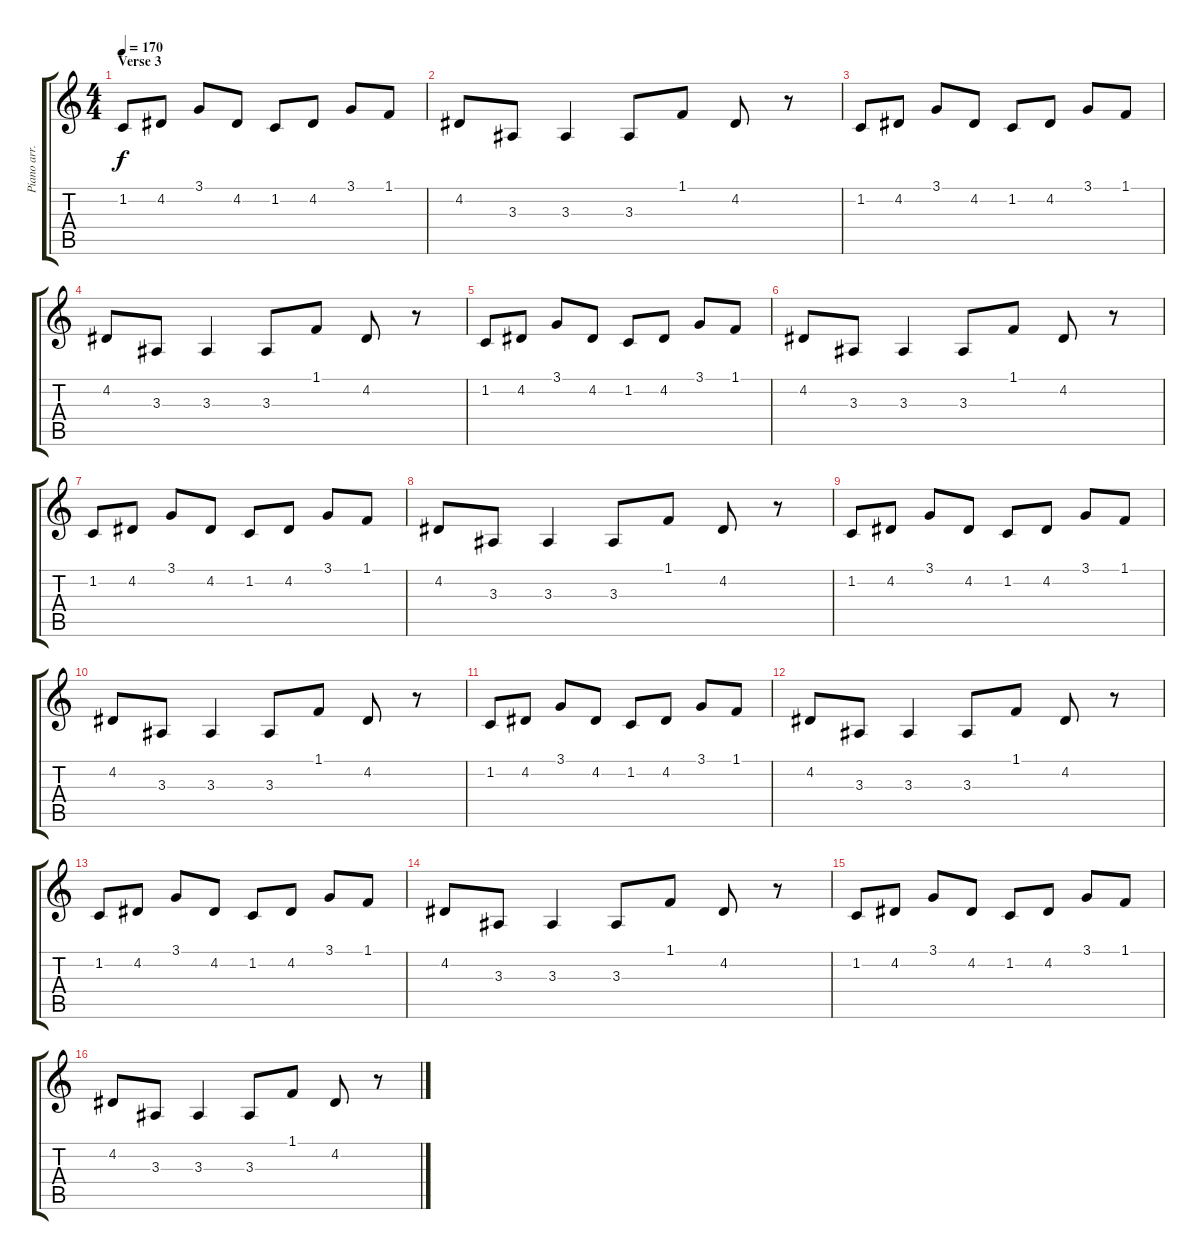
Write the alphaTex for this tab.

\track ("Piano arr. for guitar" "Piano arr.") {instrument brightacousticpiano}
\staff {score tabs}
\tuning (E4 B3 G3 D3 A2 E2) {hide}
\ts (4 4)
\section ("" "Verse 3")
\tempo 170
\clef g2
\ks c
1.2.8{dy f} 4.2.8 3.1.8 4.2.8 1.2.8 4.2.8 3.1.8 1.1.8 |
4.2.8 3.3.8 3.3.4 3.3.8 1.1.8 4.2.8 r.8 |
1.2.8 4.2.8 3.1.8 4.2.8 1.2.8 4.2.8 3.1.8 1.1.8 |
4.2.8 3.3.8 3.3.4 3.3.8 1.1.8 4.2.8 r.8 |
1.2.8 4.2.8 3.1.8 4.2.8 1.2.8 4.2.8 3.1.8 1.1.8 |
4.2.8 3.3.8 3.3.4 3.3.8 1.1.8 4.2.8 r.8 |
1.2.8 4.2.8 3.1.8 4.2.8 1.2.8 4.2.8 3.1.8 1.1.8 |
4.2.8 3.3.8 3.3.4 3.3.8 1.1.8 4.2.8 r.8 |
1.2.8 4.2.8 3.1.8 4.2.8 1.2.8 4.2.8 3.1.8 1.1.8 |
4.2.8 3.3.8 3.3.4 3.3.8 1.1.8 4.2.8 r.8 |
1.2.8 4.2.8 3.1.8 4.2.8 1.2.8 4.2.8 3.1.8 1.1.8 |
4.2.8 3.3.8 3.3.4 3.3.8 1.1.8 4.2.8 r.8 |
1.2.8 4.2.8 3.1.8 4.2.8 1.2.8 4.2.8 3.1.8 1.1.8 |
4.2.8 3.3.8 3.3.4 3.3.8 1.1.8 4.2.8 r.8 |
1.2.8 4.2.8 3.1.8 4.2.8 1.2.8 4.2.8 3.1.8 1.1.8 |
4.2.8 3.3.8 3.3.4 3.3.8 1.1.8 4.2.8 r.8
